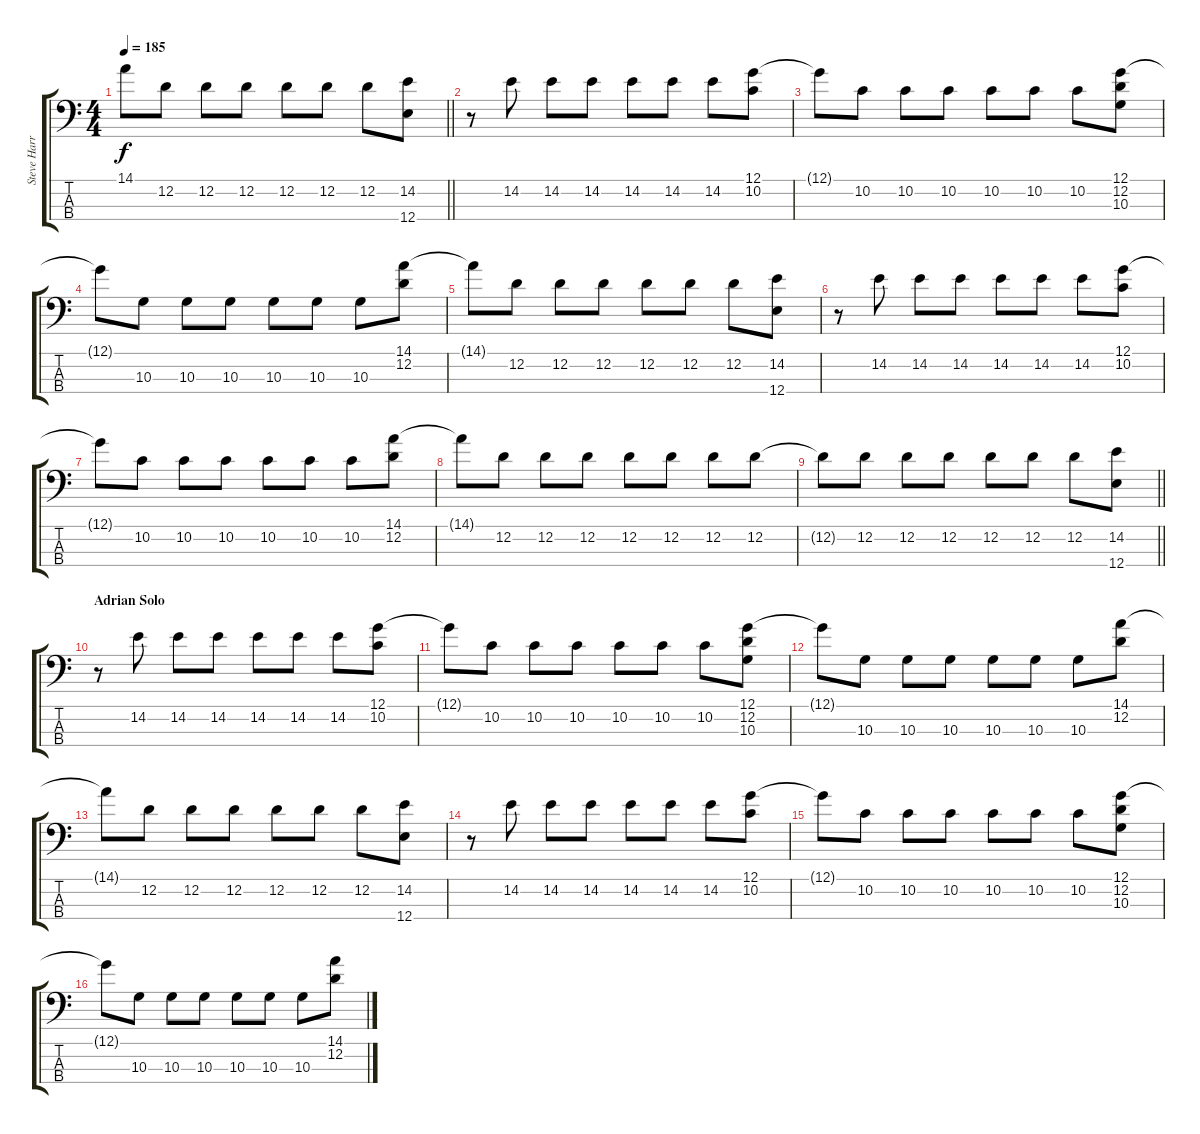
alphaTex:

\track ("Steve Harris" "Steve Harr") {instrument electricbassfinger}
\staff {score tabs}
\tuning (G2 D2 A1 E1) {hide}
\ts (4 4)
\tempo 185
\clef f4
\barLineRight lightlight
\ks c
14.1{t}.8{dy f} 12.2.8 12.2.8 12.2.8 12.2.8 12.2.8 12.2.8 (14.2 12.4).8 |
r.8 14.2.8 14.2.8 14.2.8 14.2.8 14.2.8 14.2.8 (12.1 10.2).8 |
12.1{t}.8 10.2.8 10.2.8 10.2.8 10.2.8 10.2.8 10.2.8 (12.1 12.2 10.3).8 |
12.1{t}.8 10.3.8 10.3.8 10.3.8 10.3.8 10.3.8 10.3.8 (14.1 12.2).8 |
14.1{t}.8 12.2.8 12.2.8 12.2.8 12.2.8 12.2.8 12.2.8 (14.2 12.4).8 |
r.8 14.2.8 14.2.8 14.2.8 14.2.8 14.2.8 14.2.8 (12.1 10.2).8 |
12.1{t}.8 10.2.8 10.2.8 10.2.8 10.2.8 10.2.8 10.2.8 (14.1 12.2).8 |
14.1{t}.8 12.2.8 12.2.8 12.2.8 12.2.8 12.2.8 12.2.8 12.2.8 |
\barLineRight lightlight
12.2{t}.8 12.2.8 12.2.8 12.2.8 12.2.8 12.2.8 12.2.8 (14.2 12.4).8 |
\section ("" "Adrian Solo")
r.8 14.2.8 14.2.8 14.2.8 14.2.8 14.2.8 14.2.8 (12.1 10.2).8 |
12.1{t}.8 10.2.8 10.2.8 10.2.8 10.2.8 10.2.8 10.2.8 (12.1 12.2 10.3).8 |
12.1{t}.8 10.3.8 10.3.8 10.3.8 10.3.8 10.3.8 10.3.8 (14.1 12.2).8 |
14.1{t}.8 12.2.8 12.2.8 12.2.8 12.2.8 12.2.8 12.2.8 (14.2 12.4).8 |
r.8 14.2.8 14.2.8 14.2.8 14.2.8 14.2.8 14.2.8 (12.1 10.2).8 |
12.1{t}.8 10.2.8 10.2.8 10.2.8 10.2.8 10.2.8 10.2.8 (12.1 12.2 10.3).8 |
12.1{t}.8 10.3.8 10.3.8 10.3.8 10.3.8 10.3.8 10.3.8 (14.1 12.2).8
